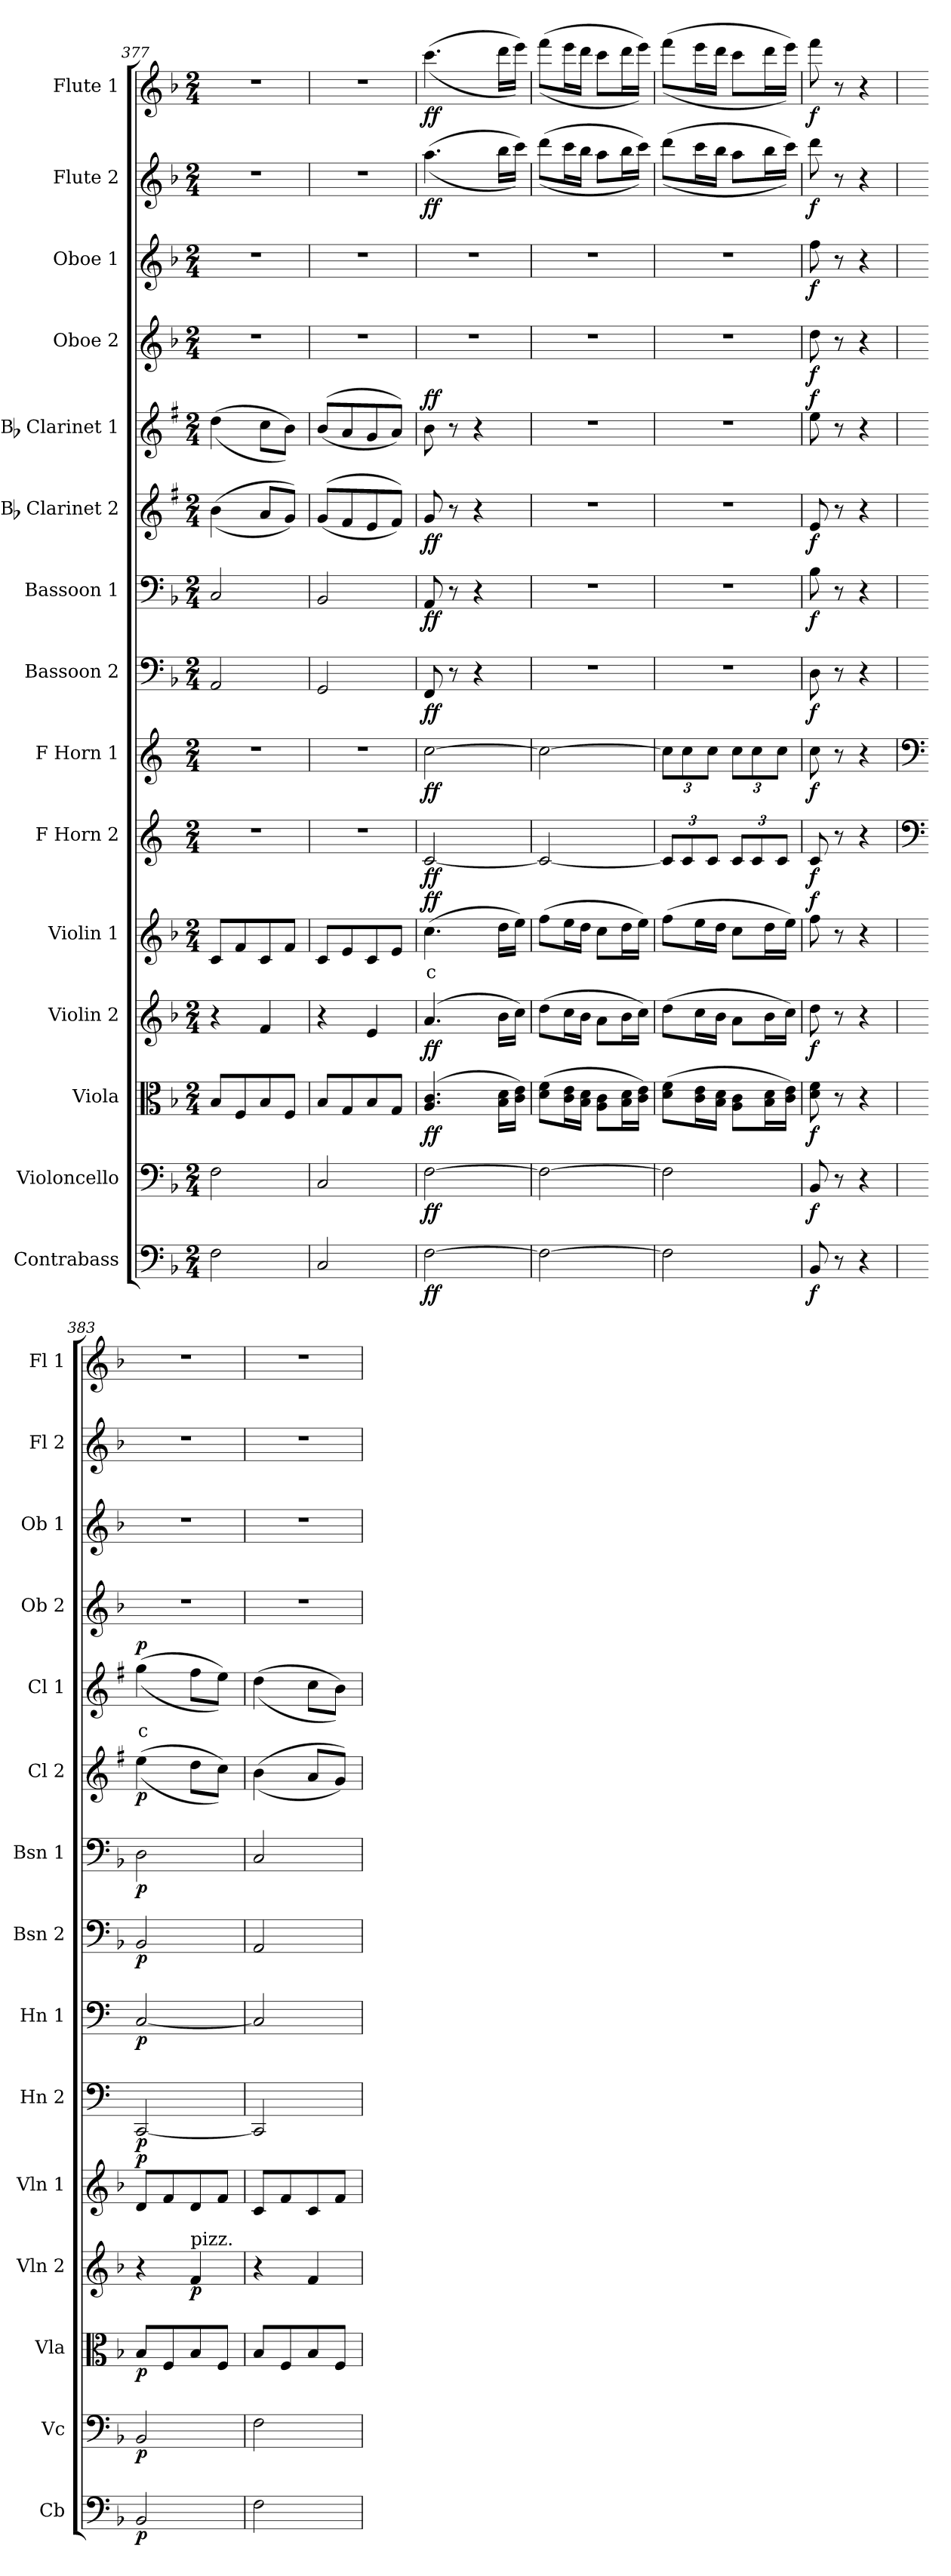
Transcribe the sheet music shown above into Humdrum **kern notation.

**kern	**dynam	**kern	**dynam	**kern	**dynam	**kern	**dynam	**kern	**text	**dynam	**kern	**dynam	**kern	**dynam	**kern	**dynam	**kern	**dynam	**kern	**dynam	**kern	**text	**dynam	**kern	**dynam	**kern	**dynam	**kern	**dynam	**kern	**dynam
*part15	*part15	*part14	*part14	*part13	*part13	*part12	*part12	*part11	*part11	*part11	*part10	*part10	*part9	*part9	*part8	*part8	*part7	*part7	*part6	*part6	*part5	*part5	*part5	*part4	*part4	*part3	*part3	*part2	*part2	*part1	*part1
*staff15	*staff15	*staff14	*staff14	*staff13	*staff13	*staff12	*staff12	*staff11	*staff11	*staff11	*staff10	*staff10	*staff9	*staff9	*staff8	*staff8	*staff7	*staff7	*staff6	*staff6	*staff5	*staff5	*staff5	*staff4	*staff4	*staff3	*staff3	*staff2	*staff2	*staff1	*staff1
*I"Contrabass	*	*I"Violoncello	*	*I"Viola	*	*I"Violin 2	*	*I"Violin 1	*	*	*I"F Horn 2	*	*I"F Horn 1	*	*I"Bassoon 2	*	*I"Bassoon 1	*	*I"Bb Clarinet 2	*	*I"Bb Clarinet 1	*	*	*I"Oboe 2	*	*I"Oboe 1	*	*I"Flute 2	*	*I"Flute 1	*
*I'Cb	*	*I'Vc	*	*I'Vla	*	*I'Vln 2	*	*I'Vln 1	*	*	*I'Hn 2	*	*I'Hn 1	*	*I'Bsn 2	*	*I'Bsn 1	*	*I'Cl 2	*	*I'Cl 1	*	*	*I'Ob 2	*	*I'Ob 1	*	*I'Fl 2	*	*I'Fl 1	*
*clefF4	*	*clefF4	*	*clefC3	*	*clefG2	*	*clefG2	*	*	*clefG2	*	*clefG2	*	*clefF4	*	*clefF4	*	*clefG2	*	*clefG2	*	*	*clefG2	*	*clefG2	*	*clefG2	*	*clefG2	*
*ITrd7c12	*	*	*	*	*	*	*	*	*	*	*ITrd4c7	*	*ITrd4c7	*	*	*	*	*	*ITrd1c2	*	*ITrd1c2	*	*	*	*	*	*	*	*	*	*
*k[b-]	*	*k[b-]	*	*k[b-]	*	*k[b-]	*	*k[b-]	*	*	*k[b-]	*	*k[b-]	*	*k[b-]	*	*k[b-]	*	*k[b-]	*	*k[b-]	*	*	*k[b-]	*	*k[b-]	*	*k[b-]	*	*k[b-]	*
*M2/4	*	*M2/4	*	*M2/4	*	*M2/4	*	*M2/4	*	*	*M2/4	*	*M2/4	*	*M2/4	*	*M2/4	*	*M2/4	*	*M2/4	*	*	*M2/4	*	*M2/4	*	*M2/4	*	*M2/4	*
=377	=377	=377	=377	=377	=377	=377	=377	=377	=377	=377	=377	=377	=377	=377	=377	=377	=377	=377	=377	=377	=377	=377	=377	=377	=377	=377	=377	=377	=377	=377	=377
2FF\	.	2F\	.	8B-/L	.	4r	.	8c/L	.	.	2r	.	2r	.	2AA/	.	2C/	.	((4a\	.	((4cc\	.	.	2r	.	2r	.	2r	.	2r	.
.	.	.	.	8F/	.	.	.	8f/	.	.	.	.	.	.	.	.	.	.	.	.	.	.	.	.	.	.	.	.	.	.	.
.	.	.	.	8B-/	.	4f/	.	8c/	.	.	.	.	.	.	.	.	.	.	8g/L	.	8b-\L	.	.	.	.	.	.	.	.	.	.
.	.	.	.	8F/J	.	.	.	8f/J	.	.	.	.	.	.	.	.	.	.	8f/J))	.	8a\J))	.	.	.	.	.	.	.	.	.	.
!!LO:PB:g=z
=378	=378	=378	=378	=378	=378	=378	=378	=378	=378	=378	=378	=378	=378	=378	=378	=378	=378	=378	=378	=378	=378	=378	=378	=378	=378	=378	=378	=378	=378	=378	=378
2CC/	.	2C/	.	8B-/L	.	4r	.	8c/L	.	.	2r	.	2r	.	2GG/	.	2BB-/	.	((8f/L	.	((8a/L	.	.	2r	.	2r	.	2r	.	2r	.
.	.	.	.	8G/	.	.	.	8e/	.	.	.	.	.	.	.	.	.	.	8e/	.	8g/	.	.	.	.	.	.	.	.	.	.
.	.	.	.	8B-/	.	4e/	.	8c/	.	.	.	.	.	.	.	.	.	.	8d/	.	8f/	.	.	.	.	.	.	.	.	.	.
.	.	.	.	8G/J	.	.	.	8e/J	.	.	.	.	.	.	.	.	.	.	8e/J))	.	8g/J))	.	.	.	.	.	.	.	.	.	.
=379	=379	=379	=379	=379	=379	=379	=379	=379	=379	=379	=379	=379	=379	=379	=379	=379	=379	=379	=379	=379	=379	=379	=379	=379	=379	=379	=379	=379	=379	=379	=379
!	!LO:DY:b	!	!LO:DY:b	!	!LO:DY:b	!	!LO:DY:b	!	!LO:LY:b:color=#FF0000	!LO:DY:b	!	!LO:DY:b	!	!LO:DY:b	!	!LO:DY:b	!	!LO:DY:b	!	!LO:DY:b	!	!	!LO:DY:b	!	!	!	!	!	!LO:DY:b	!	!LO:DY:b
[2FF\	ff	[2F\	ff	(4.A/ 4.c/	ff	(4.a/	ff	(4.cc\	c	ff	[2F/	ff	[2f\	ff	8FF/	ff	8AA/	ff	8f/	ff	8a\	.	ff	2r	.	2r	.	((4.aa\	ff	((4.ccc\	ff
.	.	.	.	.	.	.	.	.	.	.	.	.	.	.	8r	.	8r	.	8r	.	8r	.	.	.	.	.	.	.	.	.	.
.	.	.	.	.	.	.	.	.	.	.	.	.	.	.	4r	.	4r	.	4r	.	4r	.	.	.	.	.	.	.	.	.	.
.	.	.	.	16B-\ 16d\LL	.	16b-\LL	.	16dd\LL	.	.	.	.	.	.	.	.	.	.	.	.	.	.	.	.	.	.	.	16bb-\LL	.	16ddd\LL	.
.	.	.	.	16c\ 16e\JJ)	.	16cc\JJ)	.	16ee\JJ)	.	.	.	.	.	.	.	.	.	.	.	.	.	.	.	.	.	.	.	16ccc\JJ))	.	16eee\JJ))	.
=380	=380	=380	=380	=380	=380	=380	=380	=380	=380	=380	=380	=380	=380	=380	=380	=380	=380	=380	=380	=380	=380	=380	=380	=380	=380	=380	=380	=380	=380	=380	=380
2FF\_	.	2F\_	.	(8d\ 8f\L	.	(8dd\L	.	(8ff\L	.	.	2F/_	.	2f\_	.	2r	.	2r	.	2r	.	2r	.	.	2r	.	2r	.	((8ddd\L	.	((8fff\L	.
.	.	.	.	16c\ 16e\L	.	16cc\L	.	16ee\L	.	.	.	.	.	.	.	.	.	.	.	.	.	.	.	.	.	.	.	16ccc\L	.	16eee\L	.
.	.	.	.	16B-\ 16d\JJ	.	16b-\JJ	.	16dd\JJ	.	.	.	.	.	.	.	.	.	.	.	.	.	.	.	.	.	.	.	16bb-\JJ	.	16ddd\JJ	.
.	.	.	.	8A\ 8c\L	.	8a\L	.	8cc\L	.	.	.	.	.	.	.	.	.	.	.	.	.	.	.	.	.	.	.	8aa\L	.	8ccc\L	.
.	.	.	.	16B-\ 16d\L	.	16b-\L	.	16dd\L	.	.	.	.	.	.	.	.	.	.	.	.	.	.	.	.	.	.	.	16bb-\L	.	16ddd\L	.
.	.	.	.	16c\ 16e\JJ)	.	16cc\JJ)	.	16ee\JJ)	.	.	.	.	.	.	.	.	.	.	.	.	.	.	.	.	.	.	.	16ccc\JJ))	.	16eee\JJ))	.
=381	=381	=381	=381	=381	=381	=381	=381	=381	=381	=381	=381	=381	=381	=381	=381	=381	=381	=381	=381	=381	=381	=381	=381	=381	=381	=381	=381	=381	=381	=381	=381
*	*	*	*	*	*	*	*	*	*	*	*Xbrackettup	*	*Xbrackettup	*	*	*	*	*	*	*	*	*	*	*	*	*	*	*	*	*	*
2FF\]	.	2F\]	.	(8d\ 8f\L	.	(8dd\L	.	(8ff\L	.	.	12F/L]	.	12f\L]	.	2r	.	2r	.	2r	.	2r	.	.	2r	.	2r	.	((8ddd\L	.	((8fff\L	.
.	.	.	.	.	.	.	.	.	.	.	12F/	.	12f\	.	.	.	.	.	.	.	.	.	.	.	.	.	.	.	.	.	.
.	.	.	.	16c\ 16e\L	.	16cc\L	.	16ee\L	.	.	.	.	.	.	.	.	.	.	.	.	.	.	.	.	.	.	.	16ccc\L	.	16eee\L	.
.	.	.	.	.	.	.	.	.	.	.	12F/J	.	12f\J	.	.	.	.	.	.	.	.	.	.	.	.	.	.	.	.	.	.
.	.	.	.	16B-\ 16d\JJ	.	16b-\JJ	.	16dd\JJ	.	.	.	.	.	.	.	.	.	.	.	.	.	.	.	.	.	.	.	16bb-\JJ	.	16ddd\JJ	.
.	.	.	.	8A\ 8c\L	.	8a\L	.	8cc\L	.	.	12F/L	.	12f\L	.	.	.	.	.	.	.	.	.	.	.	.	.	.	8aa\L	.	8ccc\L	.
.	.	.	.	.	.	.	.	.	.	.	12F/	.	12f\	.	.	.	.	.	.	.	.	.	.	.	.	.	.	.	.	.	.
.	.	.	.	16B-\ 16d\L	.	16b-\L	.	16dd\L	.	.	.	.	.	.	.	.	.	.	.	.	.	.	.	.	.	.	.	16bb-\L	.	16ddd\L	.
.	.	.	.	.	.	.	.	.	.	.	12F/J	.	12f\J	.	.	.	.	.	.	.	.	.	.	.	.	.	.	.	.	.	.
.	.	.	.	16c\ 16e\JJ)	.	16cc\JJ)	.	16ee\JJ)	.	.	.	.	.	.	.	.	.	.	.	.	.	.	.	.	.	.	.	16ccc\JJ))	.	16eee\JJ))	.
=382	=382	=382	=382	=382	=382	=382	=382	=382	=382	=382	=382	=382	=382	=382	=382	=382	=382	=382	=382	=382	=382	=382	=382	=382	=382	=382	=382	=382	=382	=382	=382
!	!LO:DY:b	!	!LO:DY:b	!	!LO:DY:b	!	!LO:DY:b	!	!	!LO:DY:b	!	!LO:DY:b	!	!LO:DY:b	!	!LO:DY:b	!	!LO:DY:b	!	!LO:DY:b	!	!	!LO:DY:b	!	!LO:DY:b	!	!LO:DY:b	!	!LO:DY:b	!	!LO:DY:b
8BBB-/	f	8BB-/	f	8d\ 8f\	f	8dd\	f	8ff\	.	f	8F/	f	8f\	f	8D\	f	8B-\	f	8d/	f	8dd\	.	f	8dd\	f	8ff\	f	8ddd\	f	8fff\	f
8r	.	8r	.	8r	.	8r	.	8r	.	.	8r	.	8r	.	8r	.	8r	.	8r	.	8r	.	.	8r	.	8r	.	8r	.	8r	.
4r	.	4r	.	4r	.	4r	.	4r	.	.	4r	.	4r	.	4r	.	4r	.	4r	.	4r	.	.	4r	.	4r	.	4r	.	4r	.
=383	=383	=383	=383	=383	=383	=383	=383	=383	=383	=383	=383	=383	=383	=383	=383	=383	=383	=383	=383	=383	=383	=383	=383	=383	=383	=383	=383	=383	=383	=383	=383
*	*	*	*	*	*	*	*	*	*	*	*clefF4	*	*clefF4	*	*	*	*	*	*	*	*	*	*	*	*	*	*	*	*	*	*
!	!LO:DY:b	!	!LO:DY:b	!	!LO:DY:b	!	!	!	!	!LO:DY:b	!	!LO:DY:b	!	!LO:DY:b	!	!LO:DY:b	!	!LO:DY:b	!	!LO:DY:b	!	!LO:LY:b:color=#FF0000	!LO:DY:b	!	!	!	!	!	!	!	!
2BBB-/	p	2BB-/	p	8B-/L	p	4r	.	8d/L	.	p	[2FFF/	p	[2FF/	p	2BB-/	p	2D\	p	((4dd\	p	((4ff\	c	p	2r	.	2r	.	2r	.	2r	.
.	.	.	.	8F/	.	.	.	8f/	.	.	.	.	.	.	.	.	.	.	.	.	.	.	.	.	.	.	.	.	.	.	.
!	!	!	!	!	!	!LO:TX:a:t=pizz.	!	!	!	!	!	!	!	!	!	!	!	!	!	!	!	!	!	!	!	!	!	!	!	!	!
!	!	!	!	!	!	!	!LO:DY:b	!	!	!	!	!	!	!	!	!	!	!	!	!	!	!	!	!	!	!	!	!	!	!	!
.	.	.	.	8B-/	.	4f/	p	8d/	.	.	.	.	.	.	.	.	.	.	8cc\L	.	8ee\L	.	.	.	.	.	.	.	.	.	.
.	.	.	.	8F/J	.	.	.	8f/J	.	.	.	.	.	.	.	.	.	.	8b-\J))	.	8dd\J))	.	.	.	.	.	.	.	.	.	.
=384	=384	=384	=384	=384	=384	=384	=384	=384	=384	=384	=384	=384	=384	=384	=384	=384	=384	=384	=384	=384	=384	=384	=384	=384	=384	=384	=384	=384	=384	=384	=384
2FF\	.	2F\	.	8B-/L	.	4r	.	8c/L	.	.	2FFF/]	.	2FF/]	.	2AA/	.	2C/	.	((4a\	.	((4cc\	.	.	2r	.	2r	.	2r	.	2r	.
.	.	.	.	8F/	.	.	.	8f/	.	.	.	.	.	.	.	.	.	.	.	.	.	.	.	.	.	.	.	.	.	.	.
.	.	.	.	8B-/	.	4f/	.	8c/	.	.	.	.	.	.	.	.	.	.	8g/L	.	8b-\L	.	.	.	.	.	.	.	.	.	.
.	.	.	.	8F/J	.	.	.	8f/J	.	.	.	.	.	.	.	.	.	.	8f/J))	.	8a\J))	.	.	.	.	.	.	.	.	.	.
=	=	=	=	=	=	=	=	=	=	=	=	=	=	=	=	=	=	=	=	=	=	=	=	=	=	=	=	=	=	=	=
*-	*-	*-	*-	*-	*-	*-	*-	*-	*-	*-	*-	*-	*-	*-	*-	*-	*-	*-	*-	*-	*-	*-	*-	*-	*-	*-	*-	*-	*-	*-	*-
